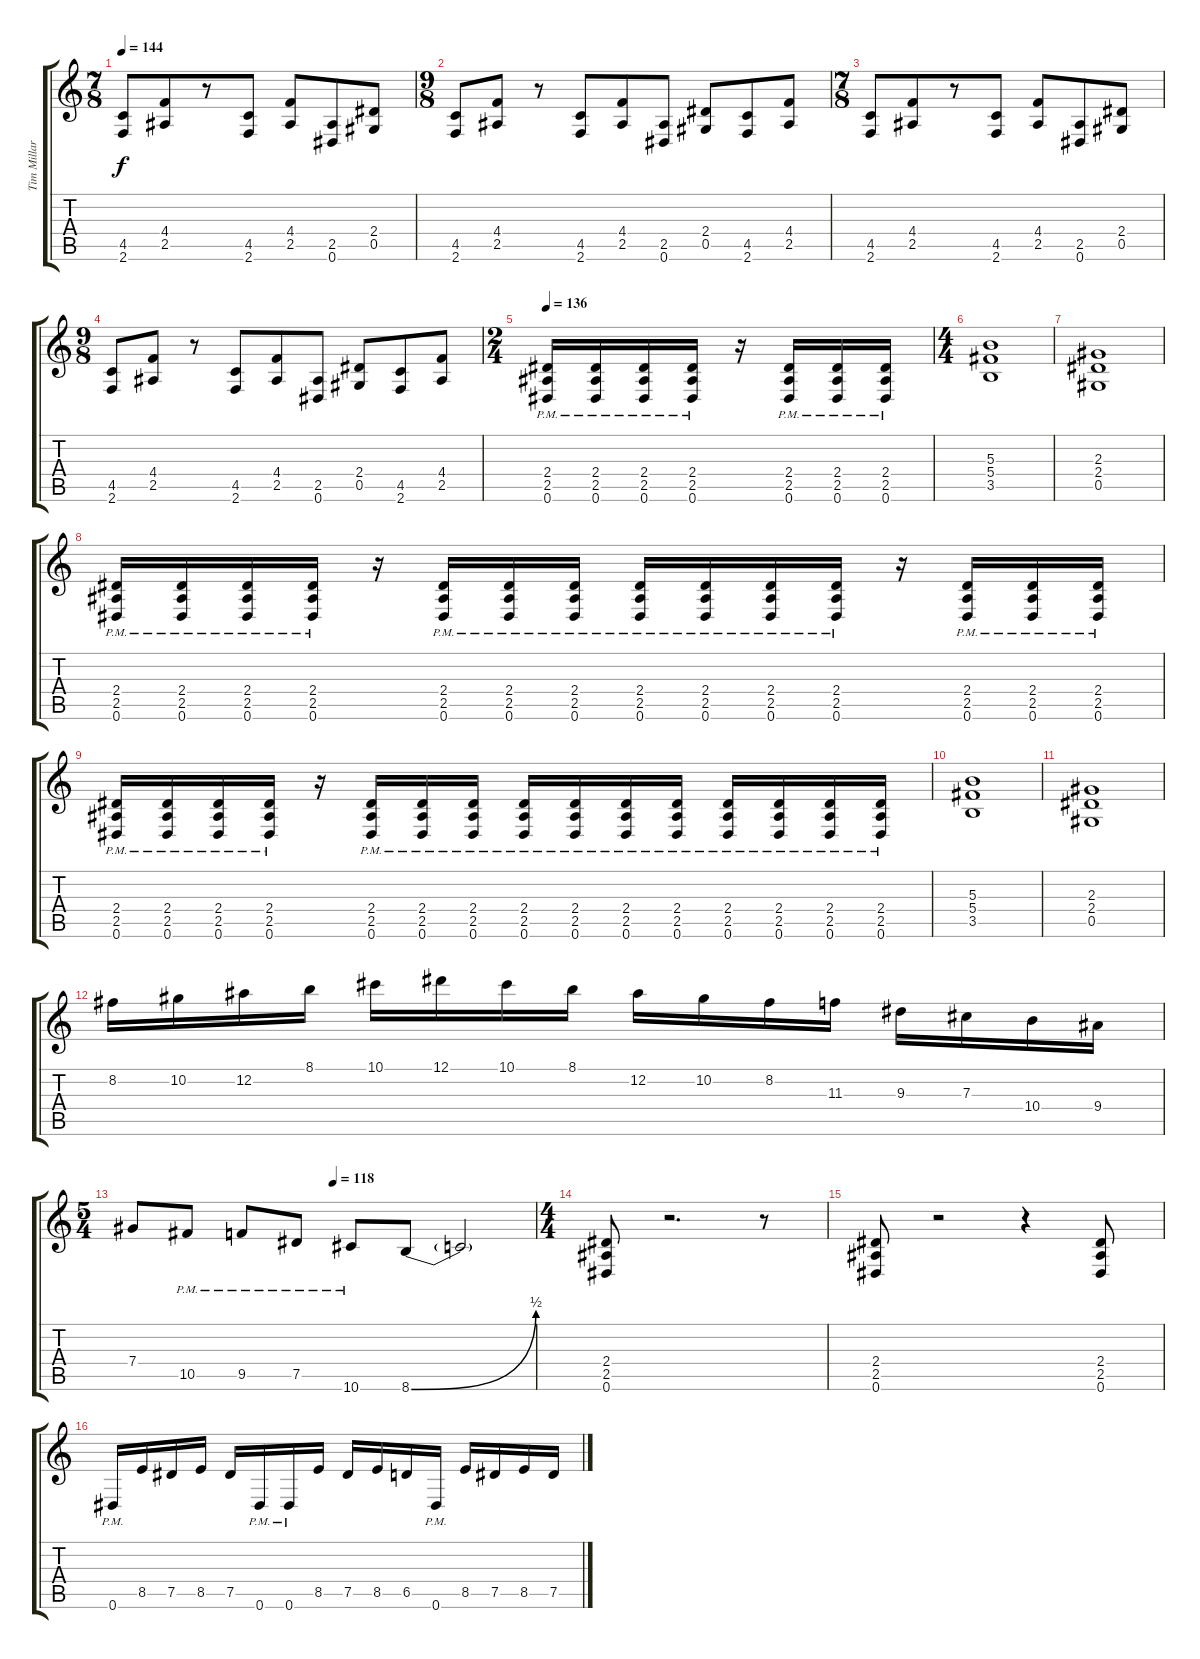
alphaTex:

\track ("Tim Millar - Rythm Guitar" "Tim Millar") {instrument distortionguitar bank 255}
\staff {score tabs}
\tuning (Eb4 Bb3 Gb3 Db3 Ab2 Eb2) {hide}
\ts (7 8)
\tempo 144
\clef g2
\ks c
(4.5 2.6).8{dy f} (4.4 2.5).8 r.8 (4.5 2.6).8 (4.4 2.5).8 (2.5 0.6).8 (2.4 0.5).8 |
\ts (9 8)
(4.5 2.6).8 (4.4 2.5).8 r.8 (4.5 2.6).8 (4.4 2.5).8 (2.5 0.6).8 (2.4 0.5).8 (4.5 2.6).8 (4.4 2.5).8 |
\ts (7 8)
(4.5 2.6).8 (4.4 2.5).8 r.8 (4.5 2.6).8 (4.4 2.5).8 (2.5 0.6).8 (2.4 0.5).8 |
\ts (9 8)
(4.5 2.6).8 (4.4 2.5).8 r.8 (4.5 2.6).8 (4.4 2.5).8 (2.5 0.6).8 (2.4 0.5).8 (4.5 2.6).8 (4.4 2.5).8 |
\ts (2 4)
\tempo 136
(2.4{pm} 2.5{pm} 0.6{pm}).16 (2.4{pm} 2.5{pm} 0.6{pm}).16 (2.4{pm} 2.5{pm} 0.6{pm}).16 (2.4{pm} 2.5{pm} 0.6{pm}).16 r.16 (2.4{pm} 2.5{pm} 0.6{pm}).16 (2.4{pm} 2.5{pm} 0.6{pm}).16 (2.4{pm} 2.5{pm} 0.6{pm}).16 |
\ts (4 4)
(5.3 5.4 3.5).1 |
(2.3 2.4 0.5).1 |
(2.4{pm} 2.5{pm} 0.6{pm}).16 (2.4{pm} 2.5{pm} 0.6{pm}).16 (2.4{pm} 2.5{pm} 0.6{pm}).16 (2.4{pm} 2.5{pm} 0.6{pm}).16 r.16 (2.4{pm} 2.5{pm} 0.6{pm}).16 (2.4{pm} 2.5{pm} 0.6{pm}).16 (2.4{pm} 2.5{pm} 0.6{pm}).16 (2.4{pm} 2.5{pm} 0.6{pm}).16 (2.4{pm} 2.5{pm} 0.6{pm}).16 (2.4{pm} 2.5{pm} 0.6{pm}).16 (2.4{pm} 2.5{pm} 0.6{pm}).16 r.16 (2.4{pm} 2.5{pm} 0.6{pm}).16 (2.4{pm} 2.5{pm} 0.6{pm}).16 (2.4{pm} 2.5{pm} 0.6{pm}).16 |
(2.4{pm} 2.5{pm} 0.6{pm}).16 (2.4{pm} 2.5{pm} 0.6{pm}).16 (2.4{pm} 2.5{pm} 0.6{pm}).16 (2.4{pm} 2.5{pm} 0.6{pm}).16 r.16 (2.4{pm} 2.5{pm} 0.6{pm}).16 (2.4{pm} 2.5{pm} 0.6{pm}).16 (2.4{pm} 2.5{pm} 0.6{pm}).16 (2.4{pm} 2.5{pm} 0.6{pm}).16 (2.4{pm} 2.5{pm} 0.6{pm}).16 (2.4{pm} 2.5{pm} 0.6{pm}).16 (2.4{pm} 2.5{pm} 0.6{pm}).16 (2.4{pm} 2.5{pm} 0.6{pm}).16 (2.4{pm} 2.5{pm} 0.6{pm}).16 (2.4{pm} 2.5{pm} 0.6{pm}).16 (2.4{pm} 2.5{pm} 0.6{pm}).16 |
(5.3 5.4 3.5).1 |
(2.3 2.4 0.5).1 |
8.2.16 10.2.16 12.2.16 8.1.16 10.1.16 12.1.16 10.1.16 8.1.16 12.2.16 10.2.16 8.2.16 11.3.16 9.3.16 7.3.16 10.4.16 9.4.16 |
\ts (5 4)
\tempo (118 0.5)
7.4.8 10.5{pm}.8 9.5{pm}.8 7.5{pm}.8 10.6{pm}.8 8.6{be (bend 0 0 60 2)}.8 8.6{t}.2 |
\ts (4 4)
(2.4 2.5 0.6).8 r.2{d} r.8 |
(2.4 2.5 0.6).8 r.2 r.4 (2.4 2.5 0.6).8 |
0.6{pm}.16 8.5.16 7.5.16 8.5.16 7.5.16 0.6{pm}.16 0.6{pm}.16 8.5.16 7.5.16 8.5.16 6.5.16 0.6{pm}.16 8.5.16 7.5.16 8.5.16 7.5.16
